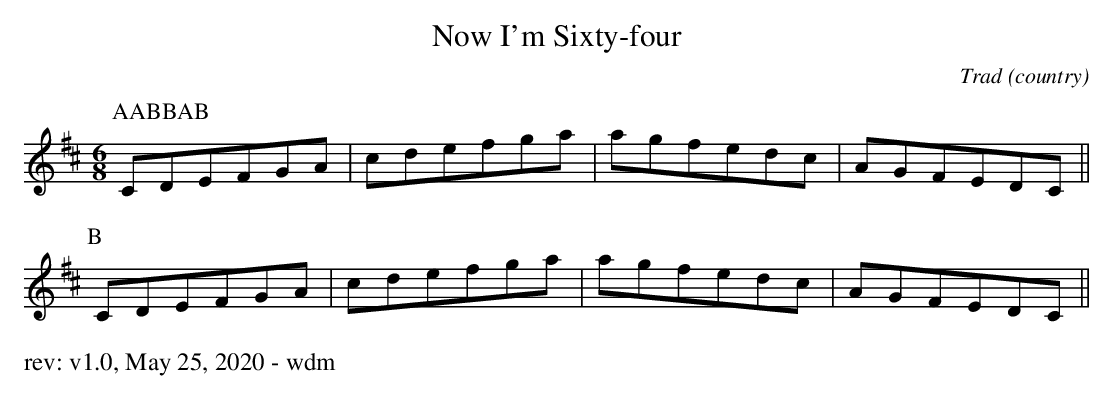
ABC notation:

X:1
T: Now I'm Sixty-four
O: Trad (country)
M: 6/8
K: Dmaj
P: AABBAB
P:A
CDEFGA|cdefga|agfedc|AGFEDC||
P:B
CDEFGA|cdefga|agfedc|AGFEDC||
